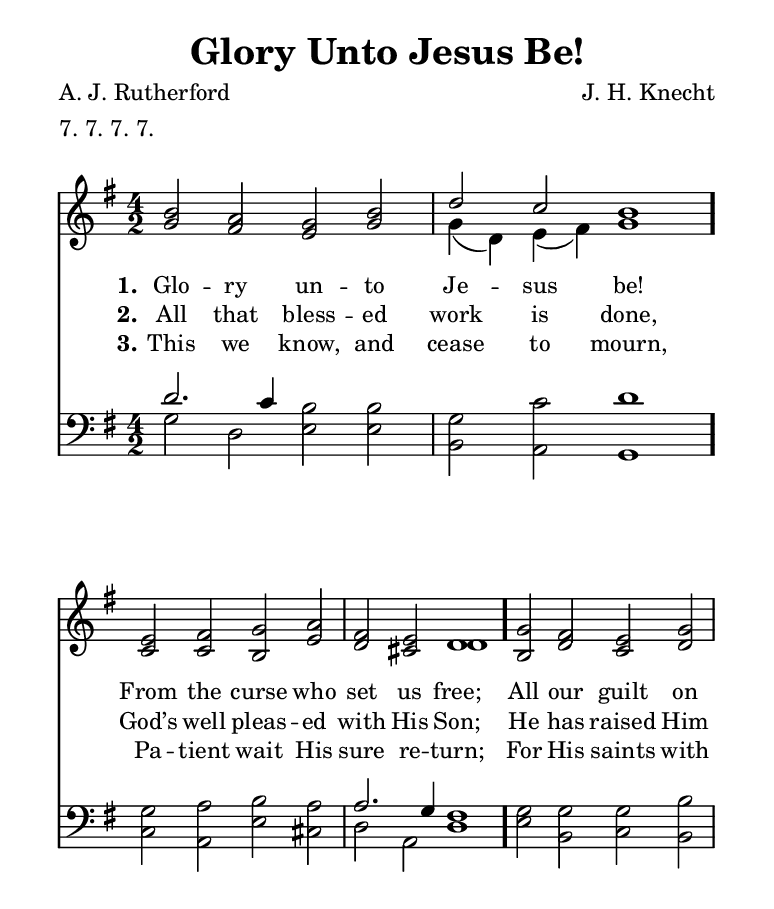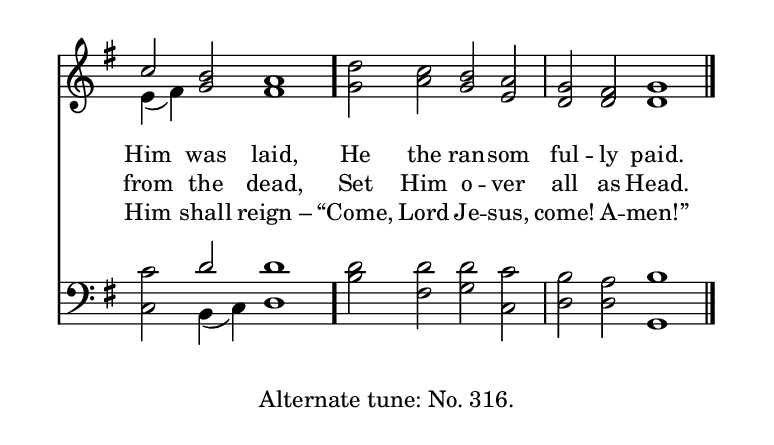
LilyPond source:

\include "common/global.ily"
\paper {
  \include "common/paper.ily"
  ragged-bottom = ##t
  systems-per-page = ##f
  system-count = #(cond (is-eogsized 2) (#t #f))
  system-system-spacing.padding = 11
}

\header{
  hymnnumber = "178"
  title = "Glory Unto Jesus Be!"
  tunename = "Vienna"
  meter = "7. 7. 7. 7."
  poet = "A. J. Rutherford"
  composer = "J. H. Knecht"
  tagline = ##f
}

global = {
  \include "common/overrides.ily"
  \override Staff.TimeSignature.style = #'numbered
  \time 4/2
  \override Score.MetronomeMark.transparent = ##t % hide all fermata changes too
  \tempo 2=80
  \key g \major
  \autoBeamOff
}

notesSoprano = {
\global
\relative c'' {

  b2 a g b | d c b1 |
  e,2 fis g a | fis e d1 |
  g2 fis e g | c b a1 |
  d2 c b a | g fis g1 |

  \bar "|."

}
}

notesAlto = {
\global
\relative e' {

  g2 fis e g | g4( d) e( fis) g1 |
  c,2 c b e | d cis d1 |
  b2 d c d | e4( fis) g2 fis1 |
  g2 a g e | d d d1 |

}
}

notesTenor = {
\global
\relative a {

  d2. c4 b2 b | g c d1 |
  g,2 a b a | a2. g4 fis1 |
  g2 g g b | c d d1 |
  d2 d d c | b a b1 |

}
}

notesBass = {
\global
\relative f {

  g2 d e e | b a g1 |
  c2 a e' cis | d a d1 |
  e2 b c b | c b4( c) d1 |
  b'2 fis g c, | d d g,1 |

}
}

wordsA = \lyricmode {
\set stanza = "1."

Glo -- ry un -- to Je -- sus be! \bar "."
From the curse who set us free; \bar "."
All our guilt on Him was laid, \bar "."
He the ran -- som ful -- ly paid. \bar "."

}

wordsB = \lyricmode {
\set stanza = "2."

All that bless -- ed work is done,
God’s well pleas -- ed with His Son;
He has raised Him from the dead,
Set Him o -- ver all as Head.

}

wordsC = \lyricmode {
\set stanza = "3."

This we know, and cease to mourn,
Pa -- tient wait His sure re -- turn;
For His saints with Him shall reign_–
“Come, Lord Je -- sus, come! A -- men!”

}

\score {
  \context ChoirStaff <<
    \context Staff = upper <<
      \set Staff.autoBeaming = ##f
      \set ChoirStaff.systemStartDelimiter = #'SystemStartBar
      \set ChoirStaff.printPartCombineTexts = ##f
      \partcombine #'(2 . 11) \notesSoprano \notesAlto
      \context NullVoice = sopranos { \voiceOne << \notesSoprano >> }
      \context Lyrics = one   \lyricsto sopranos \wordsA
      \context Lyrics = two   \lyricsto sopranos \wordsB
      \context Lyrics = three \lyricsto sopranos \wordsC
    >>
    \context Staff = men <<
      \set Staff.autoBeaming = ##f
      \clef bass
      \set ChoirStaff.printPartCombineTexts = ##f
      \partcombine #'(2 . 11) \notesTenor \notesBass
    >>
  >>
  \layout {
    \include "common/layout.ily"
  }
  #(cond ((ly:get-option 'eog-midi-permitted) #{ \midi{
    \include "common/midi.ily"
  } #}))
}

\noPageBreak

\markup { \vspace #2 \fill-line { \raise #2 \line { Alternate tune: No. 316. } } }

\version "2.19.49"  % necessary for upgrading to future LilyPond versions.

% vi:set et ts=2 sw=2 ai nocindent syntax=lilypond:
